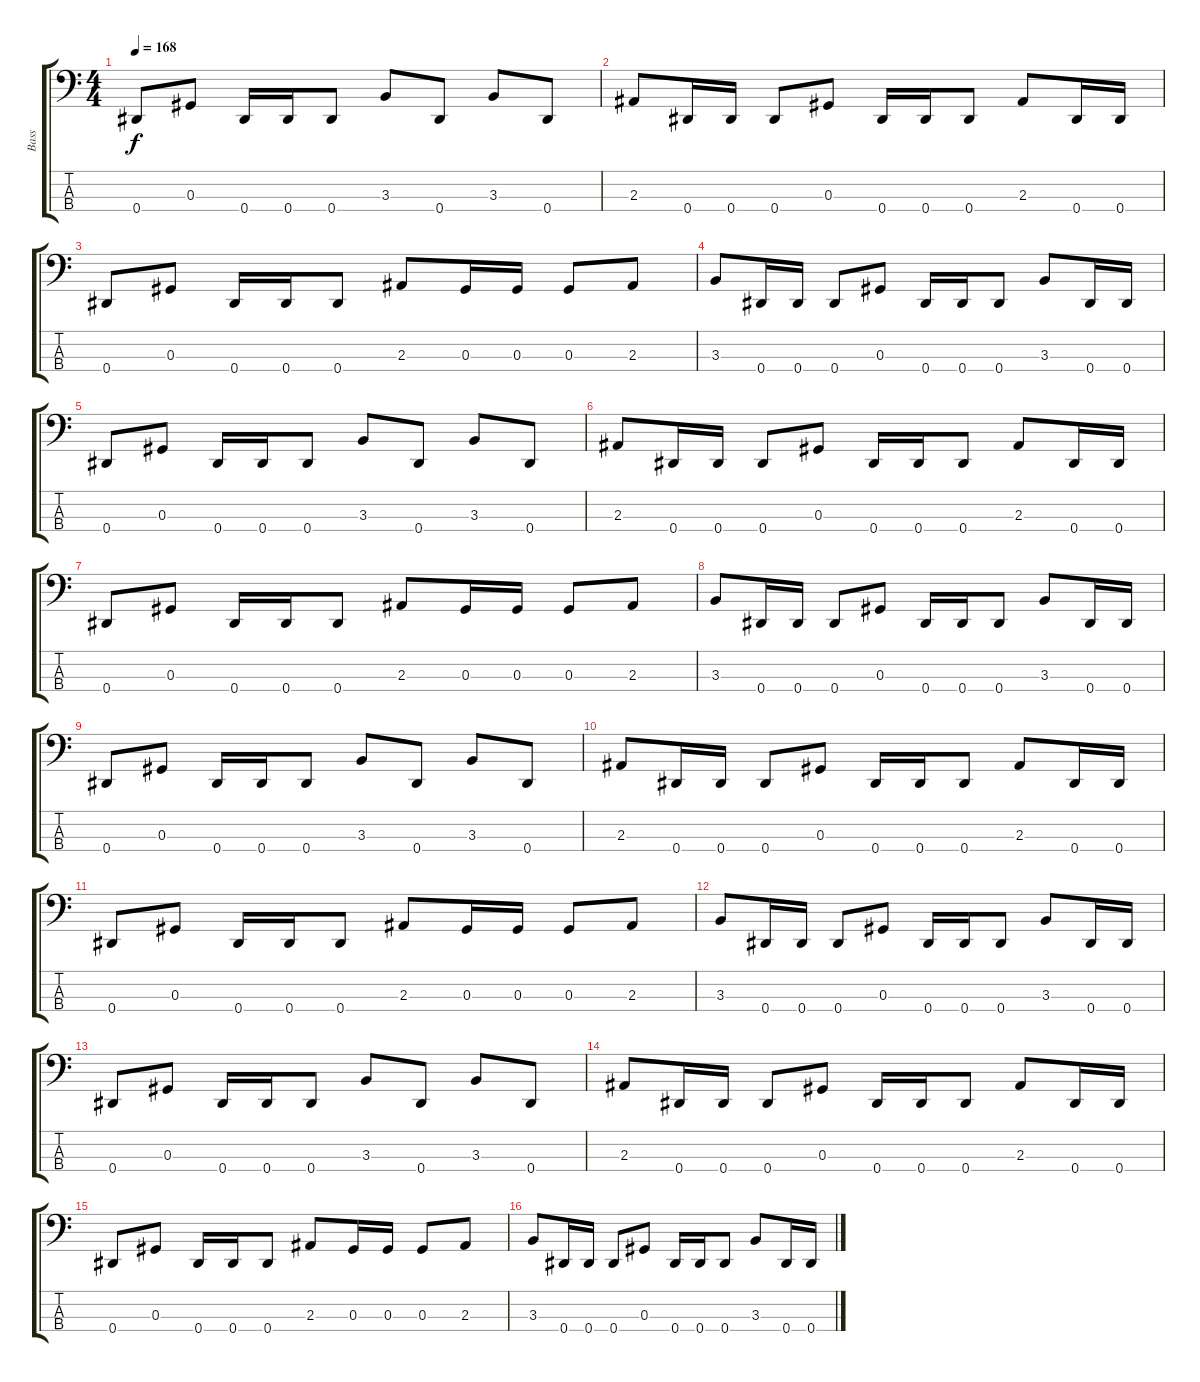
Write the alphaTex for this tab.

\track ("Bass" "Bass") {instrument electricbasspick}
\staff {score tabs}
\tuning (Gb2 Db2 Ab1 Eb1) {hide}
\ts (4 4)
\tempo 168
\clef f4
\ks c
0.4.8{dy f} 0.3.8 0.4.16 0.4.16 0.4.8 3.3.8 0.4.8 3.3.8 0.4.8 |
2.3.8 0.4.16 0.4.16 0.4.8 0.3.8 0.4.16 0.4.16 0.4.8 2.3.8 0.4.16 0.4.16 |
0.4.8 0.3.8 0.4.16 0.4.16 0.4.8 2.3.8 0.3.16 0.3.16 0.3.8 2.3.8 |
3.3.8 0.4.16 0.4.16 0.4.8 0.3.8 0.4.16 0.4.16 0.4.8 3.3.8 0.4.16 0.4.16 |
0.4.8 0.3.8 0.4.16 0.4.16 0.4.8 3.3.8 0.4.8 3.3.8 0.4.8 |
2.3.8 0.4.16 0.4.16 0.4.8 0.3.8 0.4.16 0.4.16 0.4.8 2.3.8 0.4.16 0.4.16 |
0.4.8 0.3.8 0.4.16 0.4.16 0.4.8 2.3.8 0.3.16 0.3.16 0.3.8 2.3.8 |
3.3.8 0.4.16 0.4.16 0.4.8 0.3.8 0.4.16 0.4.16 0.4.8 3.3.8 0.4.16 0.4.16 |
0.4.8 0.3.8 0.4.16 0.4.16 0.4.8 3.3.8 0.4.8 3.3.8 0.4.8 |
2.3.8 0.4.16 0.4.16 0.4.8 0.3.8 0.4.16 0.4.16 0.4.8 2.3.8 0.4.16 0.4.16 |
0.4.8 0.3.8 0.4.16 0.4.16 0.4.8 2.3.8 0.3.16 0.3.16 0.3.8 2.3.8 |
3.3.8{volume 12} 0.4.16 0.4.16 0.4.8 0.3.8 0.4.16 0.4.16 0.4.8 3.3.8 0.4.16 0.4.16 |
0.4.8{volume 10} 0.3.8 0.4.16 0.4.16 0.4.8 3.3.8 0.4.8 3.3.8 0.4.8 |
2.3.8{volume 8} 0.4.16 0.4.16 0.4.8 0.3.8 0.4.16 0.4.16 0.4.8 2.3.8 0.4.16 0.4.16 |
0.4.8{volume 6} 0.3.8 0.4.16 0.4.16 0.4.8 2.3.8 0.3.16 0.3.16 0.3.8 2.3.8 |
3.3.8{volume 4} 0.4.16 0.4.16 0.4.8 0.3.8 0.4.16 0.4.16 0.4.8 3.3.8 0.4.16 0.4.16
